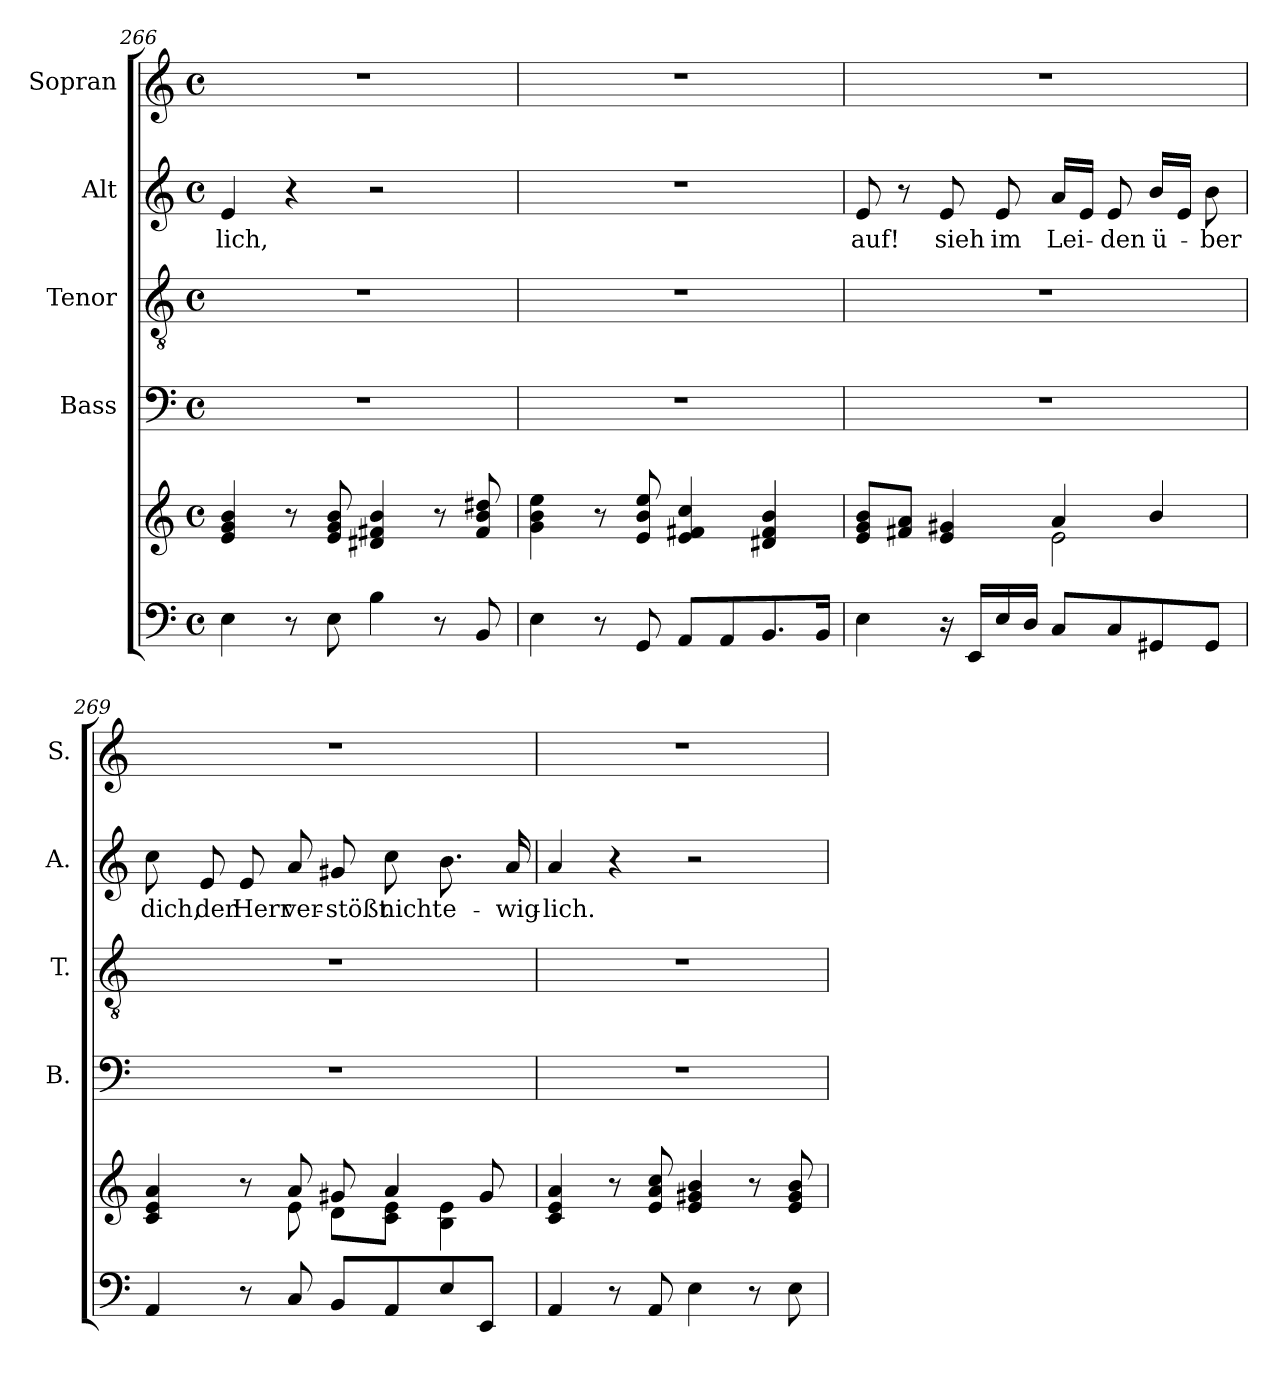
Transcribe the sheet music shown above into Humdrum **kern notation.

**kern	**kern	**kern	**kern	**kern	**text	**kern
*part5	*part5	*part4	*part3	*part2	*part2	*part1
*staff6	*staff5	*staff4	*staff3	*staff2	*staff2	*staff1
*	*	*I"Bass	*I"Tenor	*I"Alt	*	*I"Sopran
*	*	*I'B.	*I'T.	*I'A.	*	*I'S.
*clefF4	*clefG2	*clefF4	*clefGv2	*clefG2	*	*clefG2
*k[]	*k[]	*k[]	*k[]	*k[]	*	*k[]
*C:	*C:	*C:	*C:	*C:	*	*C:
*M4/4	*M4/4	*M4/4	*M4/4	*M4/4	*	*M4/4
*met(c)	*met(c)	*met(c)	*met(c)	*met(c)	*	*met(c)
=266	=266	=266	=266	=266	=266	=266
!	!	!	!	!	!LO:LY:b	!
4E\	4e/ 4g/ 4b/	1r	1r	4e/	-lich,	1r
8r	8r	.	.	4r	.	.
8E\	8e/ 8g/ 8b/	.	.	.	.	.
4B\	4d#X/ 4f#X/ 4b/	.	.	2r	.	.
8r	8r	.	.	.	.	.
8BB/	8f#/ 8b/ 8dd#X/	.	.	.	.	.
=267	=267	=267	=267	=267	=267	=267
4E\	4g\ 4b\ 4ee\	1r	1r	1r	.	1r
8r	8r	.	.	.	.	.
8GG/	8e/ 8b/ 8ee/	.	.	.	.	.
8AA/L	4e/ 4f#X/ 4cc/	.	.	.	.	.
8AA/	.	.	.	.	.	.
8.BB/	4d#X/ 4f#/ 4b/	.	.	.	.	.
16BB/Jk	.	.	.	.	.	.
!!LO:LB:g=z
=268	=268	=268	=268	=268	=268	=268
*	*^	*	*	*	*	*
!	!	!	!	!	!	!LO:LY:b	!
4E\	8e/ 8g/ 8b/L	2ryy	1r	1r	8e/	auf!	1r
.	8f#X/ 8a/J	.	.	.	8r	.	.
!	!	!	!	!	!	!LO:LY:b	!
16r	4e/ 4g#X/	.	.	.	8e/	sieh	.
16EE/LL	.	.	.	.	.	.	.
!	!	!	!	!	!	!LO:LY:b	!
16E/	.	.	.	.	8e/	im	.
16D/JJ	.	.	.	.	.	.	.
!	!	!	!	!	!	!LO:LY:b	!
8C/L	4a/	2e\	.	.	16a/LL	Lei-	.
.	.	.	.	.	16e/JJ	.	.
!	!	!	!	!	!	!LO:LY:b	!
8C/	.	.	.	.	8e/	-den	.
!	!	!	!	!	!	!LO:LY:b	!
8GG#X/	4b/	.	.	.	16b/LL	ü-	.
.	.	.	.	.	16e/JJ	.	.
!	!	!	!	!	!	!LO:LY:b	!
8GG#/J	.	.	.	.	8b\	-ber	.
=269	=269	=269	=269	=269	=269	=269	=269
!	!	!	!	!	!	!LO:LY:b	!
4AA/	4c/ 4e/ 4a/	4.ryy	1r	1r	8cc\	dich,	1r
!	!	!	!	!	!	!LO:LY:b	!
.	.	.	.	.	8e/	der	.
!	!	!	!	!	!	!LO:LY:b	!
8r	8r	.	.	.	8e/	Herr	.
!	!	!	!	!	!	!LO:LY:b	!
8C/	8a/	8e\	.	.	8a/	ver-	.
!	!	!	!	!	!	!LO:LY:b	!
8BB/L	8g#X/	8d\L	.	.	8g#X/	-stößt	.
!	!	!	!	!	!	!LO:LY:b	!
8AA/	4a/	8c\ 8e\J	.	.	8cc\	nicht	.
!	!	!	!	!	!	!LO:LY:b	!
8E/	.	4B\ 4e\	.	.	8.b\	e-	.
8EE/J	8g#/	.	.	.	.	.	.
!	!	!	!	!	!	!LO:LY:b	!
.	.	.	.	.	16a/	-wig-	.
*	*v	*v	*	*	*	*	*
=270	=270	=270	=270	=270	=270	=270
!	!	!	!	!	!LO:LY:b	!
4AA/	4c/ 4e/ 4a/	1r	1r	4a/	-lich.	1r
8r	8r	.	.	4r	.	.
8AA/	8e/ 8a/ 8cc/	.	.	.	.	.
4E\	4e/ 4g#X/ 4b/	.	.	2r	.	.
8r	8r	.	.	.	.	.
8E\	8e/ 8g#/ 8b/	.	.	.	.	.
=	=	=	=	=	=	=
*-	*-	*-	*-	*-	*-	*-
